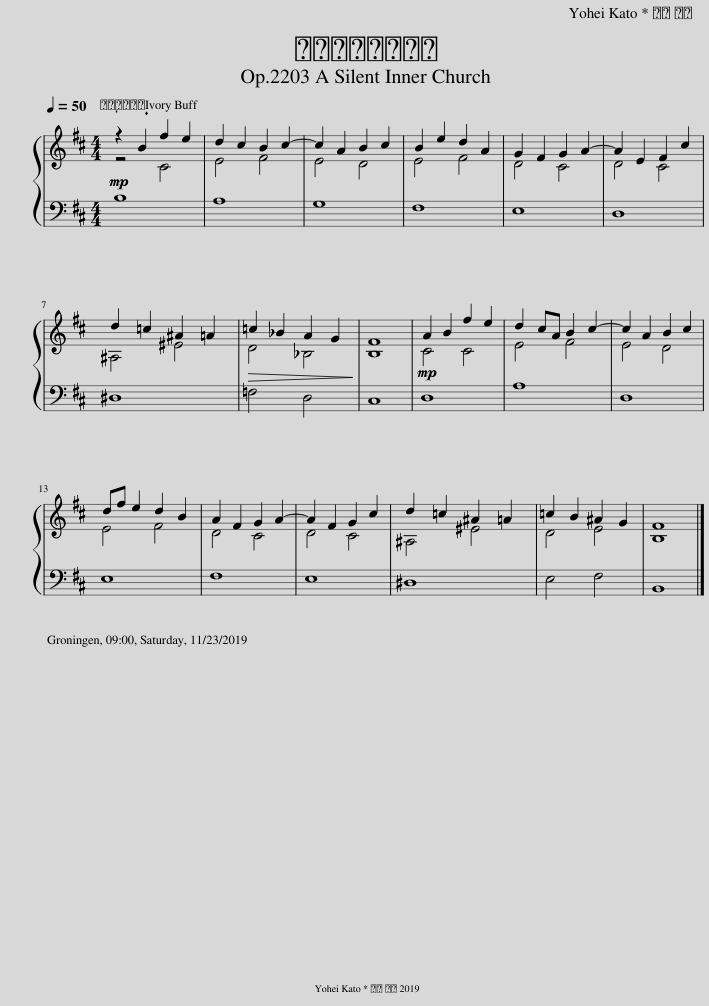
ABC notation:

X:1
%%score { ( 1 2 ) | 3 }
L:1/8
Q:1/4=50
M:4/4
I:linebreak $
K:D
V:1 treble
V:2 treble
V:3 bass
V:1
!mp! z2 B2 f2 e2 | d2 c2 B2 c2- | c2 A2 B2 c2 | B2 e2 d2 A2 | G2 F2 G2 A2- | %5
 A2 E2 F2 c2 |$ d2 =c2 ^A2 =A2 |!>(! =c2 _B2 A2 G2!>)! | F8 |!mp! A2 B2 f2 e2 | %10
 d2 cA B2 c2- | c2 A2 B2 c2 |$ df e2 d2 B2 | A2 F2 G2 A2- | A2 F2 G2 c2 | %15
 d2 =c2 ^A2 =A2 | =c2 B2 ^A2 G2 | F8 |] %18
V:2
 z4 C4 | E4 F4 | E4 D4 | E4 F4 | D4 C4 | %5
 D4 C4 |$ ^A,4 ^E4 | D4 _B,4 | B,8 | C4 C4 | %10
 E4 F4 | E4 D4 |$ E4 F4 | D4 C4 | D4 C4 | %15
 ^A,4 ^E4 | D4 E4 | B,8 |] %18
V:3
 B,8 | A,8 | G,8 | F,8 | E,8 | %5
 D,8 |$ ^D,8 | =F,4 D,4 | C,8 | D,8 | %10
 A,8 | D,8 |$ E,8 | F,8 | E,8 | %15
 ^D,8 | E,4 F,4 | B,,8 |] %18
